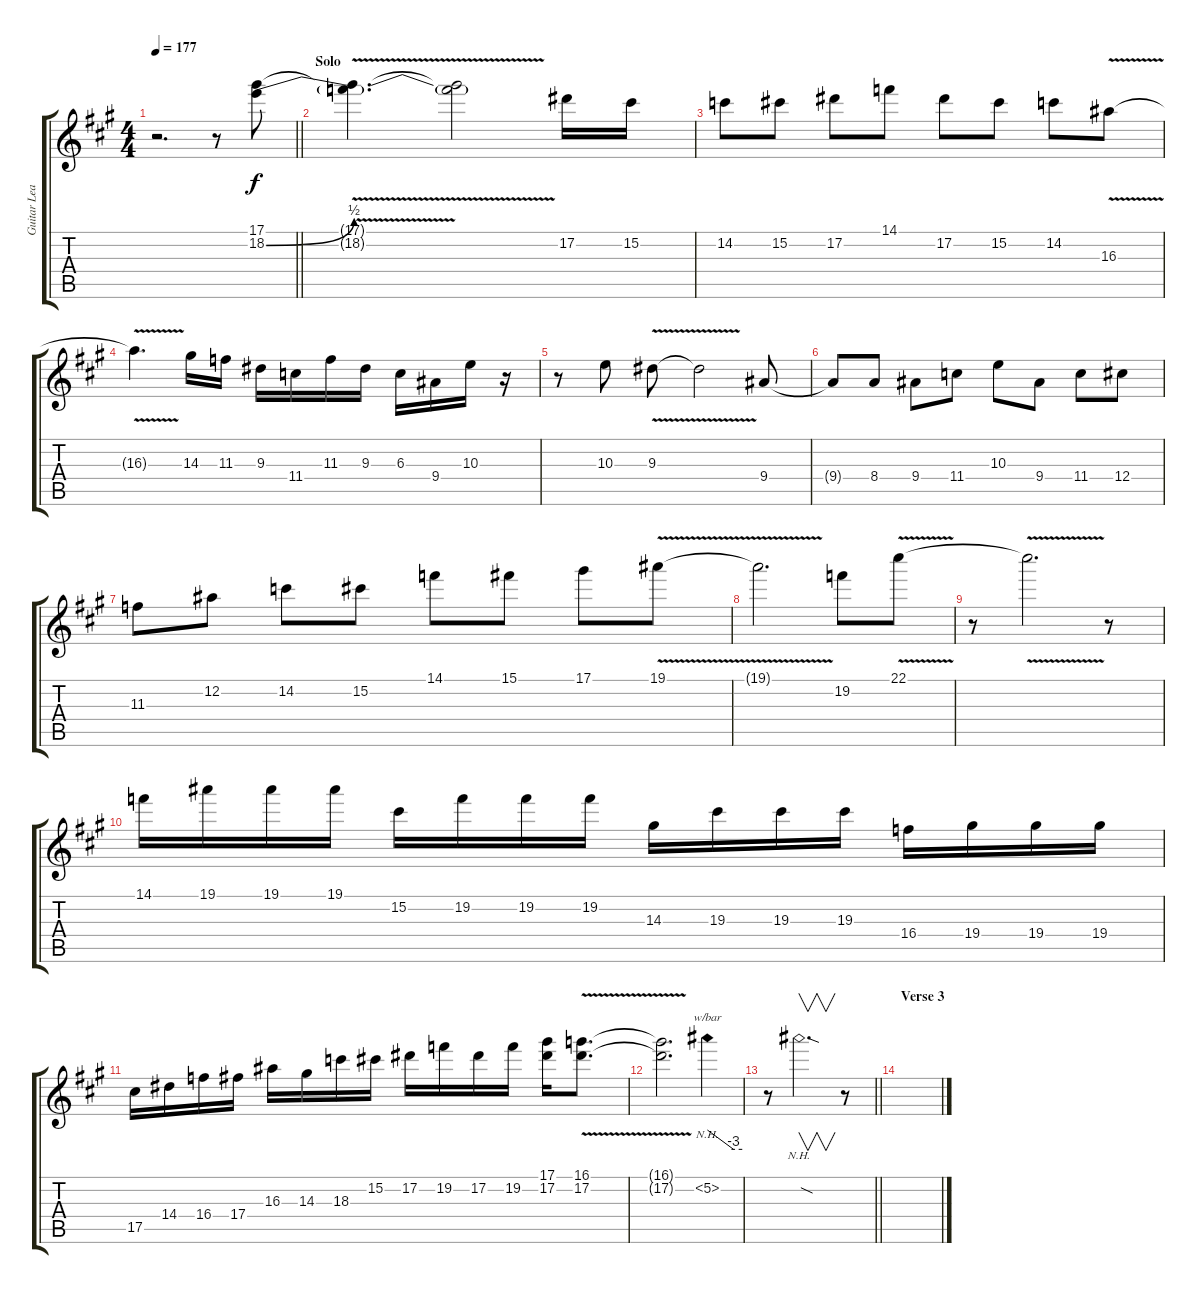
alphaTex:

\track ("Guitar Lead" "Guitar Lea") {instrument distortionguitar}
\staff {score tabs}
\tuning (Eb4 Bb3 Gb3 Db3 Ab2 Eb2) {hide}
\ts (4 4)
\tempo 177
\clef g2
\barLineRight lightlight
\ks a
r.2{d dy f} r.8 (17.1 18.2{be (bend 0 0 60 2)}).8 |
\section ("" "Solo")
(17.1{v t} 18.2{v t}).4{d} (17.1{v t} 18.2{v t}).2 17.2.16 15.2.16 |
14.2.8 15.2.8 17.2.8 14.1.8 17.2.8 15.2.8 14.2.8 16.3{v}.8 |
16.3{v t}.4{d} 14.3.16 11.3.16 9.3.16 11.4.16 11.3.16 9.3.16 6.3.16 9.4.16 10.3.16 r.16 |
r.8 10.3.8 9.3{v}.8 9.3{t}.2 9.4.8 |
9.4{t}.8 8.4.8 9.4.8 11.4.8 10.3.8 9.4.8 11.4.8 12.4.8 |
11.3.8 12.2.8 14.2.8 15.2.8 14.1.8 15.1.8 17.1.8 19.1{v}.8 |
19.1{v t}.2{d} 19.2.8 22.1{v}.8 |
r.8 22.1{v t}.2{d} r.8 |
14.1.16 19.1.16 19.1.16 19.1.16 15.2.16 19.2.16 19.2.16 19.2.16 14.3.16 19.3.16 19.3.16 19.3.16 16.4.16 19.4.16 19.4.16 19.4.16 |
17.5.16 14.4.16 16.4.16 17.4.16 16.3.16 14.3.16 18.3.16 15.2.16 17.2.16 19.2.16 17.2.16 19.2.16 (17.1 17.2).16 (16.1{v} 17.2{v}).8{d} |
(16.1{v t} 17.2{v t}).2{d} 5.2{nh}.4{tbe (custom default 0 0 45 -12 60 -12)} |
\barLineRight lightlight
r.8 5.2{nh sod t}.2{v d} r.8 |
\section ("" "Verse 3")
